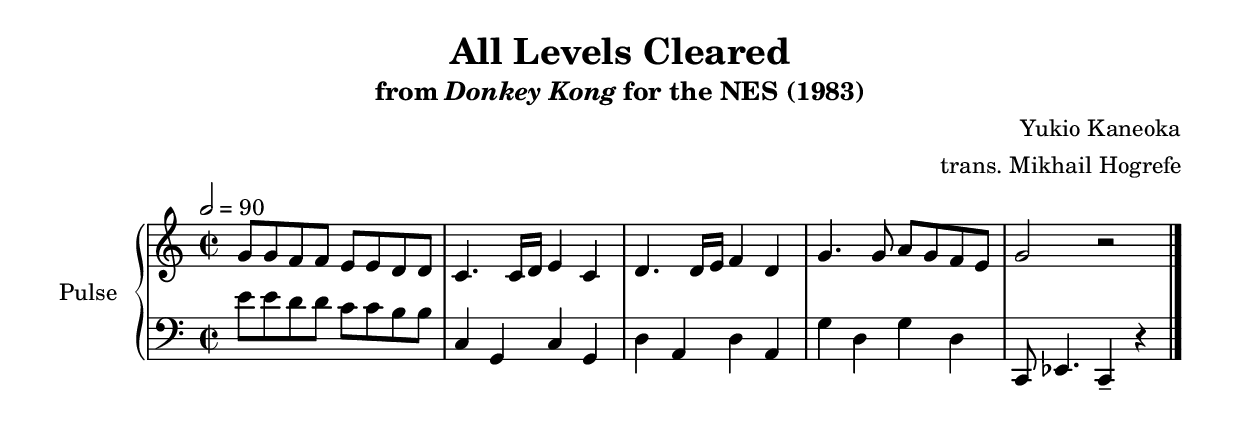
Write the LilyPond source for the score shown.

\version "2.22.0"

\book {
    \header {
        title = "All Levels Cleared"
        subtitle = \markup { "from" {\italic "Donkey Kong"} "for the NES (1983)" }
        composer = "Yukio Kaneoka"
        arranger = "trans. Mikhail Hogrefe"
    }

    \score {
        {
            \new GrandStaff <<
                \set GrandStaff.instrumentName = "Pulse"
                \set GrandStaff.shortInstrumentName = "P."
                \new Staff \relative c'' {
\key c \major
g8 g f f e e d d |
c4. c16 d e4 c |
d4. d16 e f4 d |
g4. g8 a g f e |
g2 r |

                }

                \new Staff \relative c' {
\key c \major
\clef bass
\time 2/2
\tempo 2 = 90
e8 e d d c c b b |
c,4 g c g |
d'4 a d a |
g'4 d g d |
c,8 ees4. c4-- r |
\bar "|."
                }
            >>
        }
        \layout {
            \context {
                \Staff
                \RemoveEmptyStaves
            }
            \context {
                \DrumStaff
                \RemoveEmptyStaves
            }
        }
        \midi {}
    }
}
